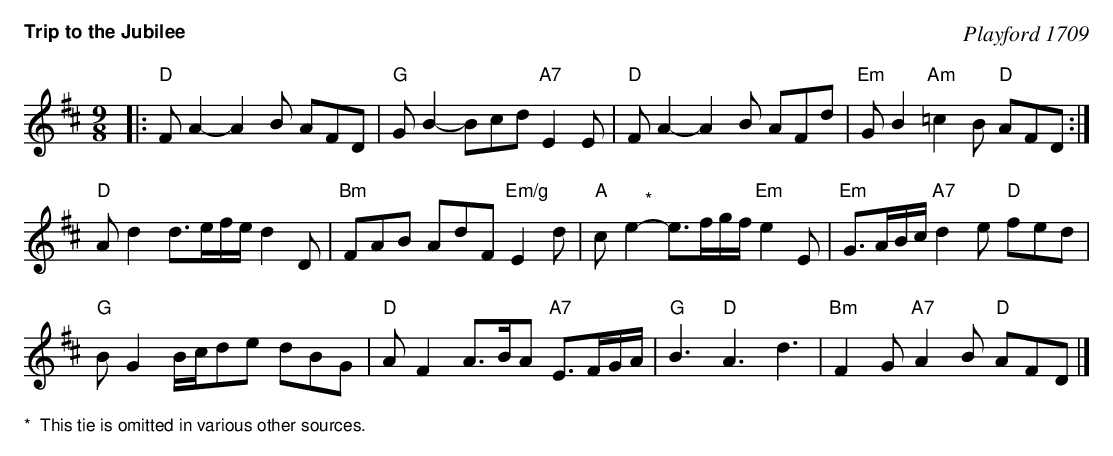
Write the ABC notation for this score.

X:1
%%textfont Arial 11
T:Trip to the Jubilee
C:Playford 1709
M:9/8
L:1/8
K:D
|: "D"FA2- A2B AFD | "G"GB2- Bcd "A7"E2E | "D"FA2- A2B AFd | "Em"GB2 "Am"=c2B "D"AFD :|
"D"Ad2 d>ef/e/ d2D | "Bm"FAB AdF "Em/g"E2d | "A"c"^     *"e2- e>fg/f/ "Em"e2E | "Em"G>AB/c/ "A7"d2e "D"fed |
"G"BG2 B/c/de dBG | "D"AF2 A>BA "A7"E>FG/A/ | "G"B3 "D"A3 d3 | "Bm"F2G "A7"A2B "D"AFD |]
